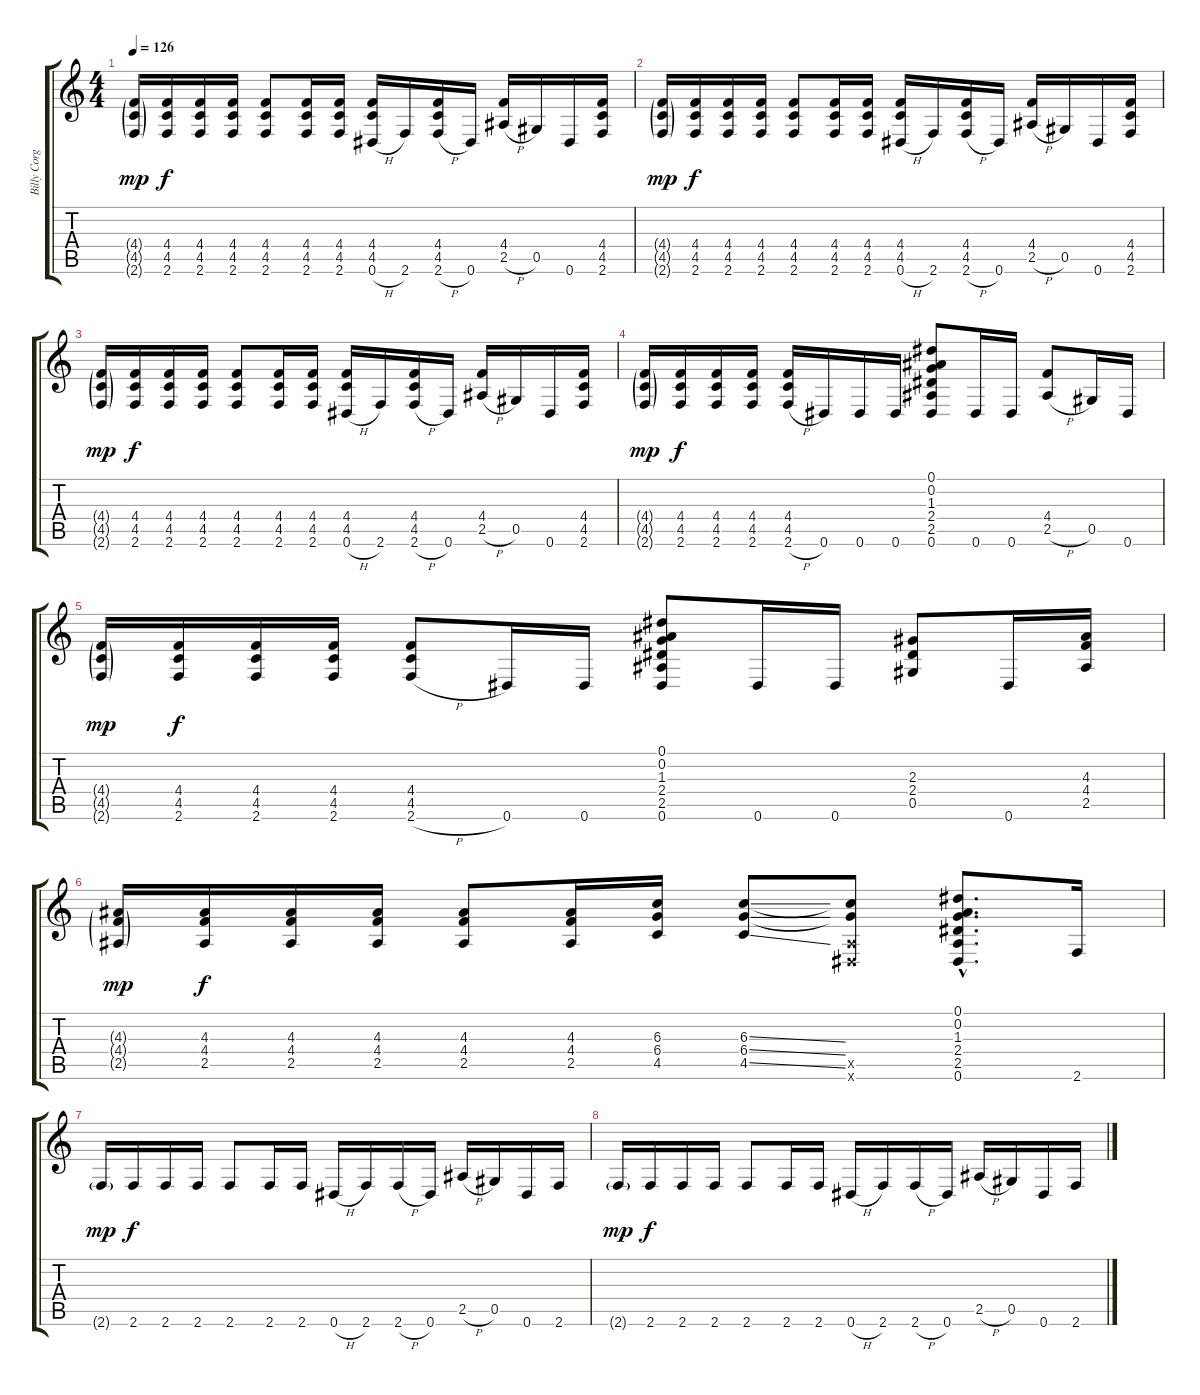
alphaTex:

\track ("Billy Corgan" "Billy Corg") {instrument overdrivenguitar}
\staff {score tabs}
\tuning (Eb4 Bb3 Gb3 Db3 Ab2 Eb2) {hide}
\ts (4 4)
\tempo 126
\clef g2
\ks c
(4.4{g} 4.5{g} 2.6{g}).16{dy mp} (4.4 4.5 2.6).16{dy f} (4.4 4.5 2.6).16 (4.4 4.5 2.6).16 (4.4 4.5 2.6).8 (4.4 4.5 2.6).16 (4.4 4.5 2.6).16 (4.4 4.5 0.6{h}).16 2.6.16 (4.4 4.5 2.6{h}).16 0.6.16 (4.4 2.5{h}).16 0.5.16 0.6.16 (4.4 4.5 2.6).16 |
(4.4{g} 4.5{g} 2.6{g}).16{dy mp} (4.4 4.5 2.6).16{dy f} (4.4 4.5 2.6).16 (4.4 4.5 2.6).16 (4.4 4.5 2.6).8 (4.4 4.5 2.6).16 (4.4 4.5 2.6).16 (4.4 4.5 0.6{h}).16 2.6.16 (4.4 4.5 2.6{h}).16 0.6.16 (4.4 2.5{h}).16 0.5.16 0.6.16 (4.4 4.5 2.6).16 |
(4.4{g} 4.5{g} 2.6{g}).16{dy mp} (4.4 4.5 2.6).16{dy f} (4.4 4.5 2.6).16 (4.4 4.5 2.6).16 (4.4 4.5 2.6).8 (4.4 4.5 2.6).16 (4.4 4.5 2.6).16 (4.4 4.5 0.6{h}).16 2.6.16 (4.4 4.5 2.6{h}).16 0.6.16 (4.4 2.5{h}).16 0.5.16 0.6.16 (4.4 4.5 2.6).16 |
(4.4{g} 4.5{g} 2.6{g}).16{dy mp} (4.4 4.5 2.6).16{dy f} (4.4 4.5 2.6).16 (4.4 4.5 2.6).16 (4.4 4.5 2.6{h}).16 0.6.16 0.6.16 0.6.16 (0.1 0.2 1.3 2.4 2.5 0.6).8 0.6.16 0.6.16 (4.4 2.5{h}).8 0.5.16 0.6.16 |
(4.4{g} 4.5{g} 2.6{g}).16{dy mp} (4.4 4.5 2.6).16{dy f} (4.4 4.5 2.6).16 (4.4 4.5 2.6).16 (4.4 4.5 2.6{h}).8 0.6.16 0.6.16 (0.1 0.2 1.3 2.4 2.5 0.6).8 0.6.16 0.6.16 (2.3 2.4 0.5).8 0.6.16 (4.3 4.4 2.5).16 |
(4.3{g} 4.4{g} 2.5{g}).16{dy mp} (4.3 4.4 2.5).16{dy f} (4.3 4.4 2.5).16 (4.3 4.4 2.5).16 (4.3 4.4 2.5).8 (4.3 4.4 2.5).16 (6.3 6.4 4.5).16 (6.3{ss} 6.4{ss} 4.5{ss}).8 (6.3{t} 6.4{t} 2.5{x} 0.6{x}).8 (0.1{hac} 0.2{hac} 1.3{hac} 2.4{hac} 2.5{hac} 0.6{hac}).8{d} 2.6.16 |
2.6{g}.16{dy mp} 2.6.16{dy f} 2.6.16 2.6.16 2.6.8 2.6.16 2.6.16 0.6{h}.16 2.6.16 2.6{h}.16 0.6.16 2.5{h}.16 0.5.16 0.6.16 2.6.16 |
2.6{g}.16{dy mp} 2.6.16{dy f} 2.6.16 2.6.16 2.6.8 2.6.16 2.6.16 0.6{h}.16 2.6.16 2.6{h}.16 0.6.16 2.5{h}.16 0.5.16 0.6.16 2.6.16
